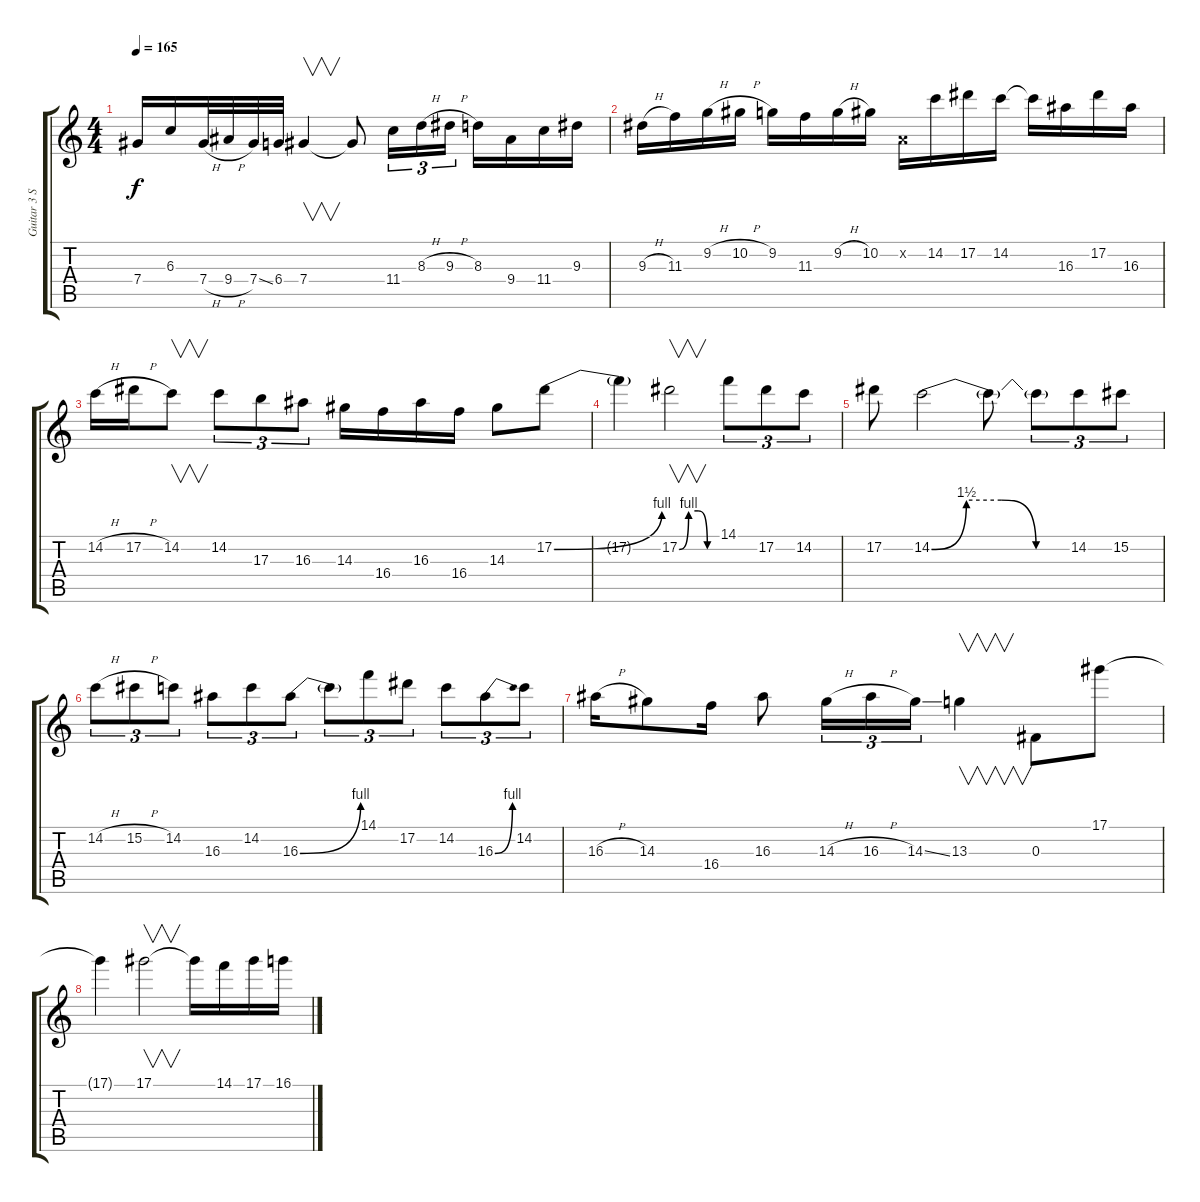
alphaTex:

\track ("Guitar 3 Solo" "Guitar 3 S") {instrument distortionguitar}
\staff {score tabs}
\tuning (Eb4 Bb3 Gb3 Db3 Ab2 Eb2) {hide}
\ts (4 4)
\tempo 165
\clef g2
\ks c
7.4.16{dy f} 6.3.16 7.4{h}.32 9.4{h}.32 7.4{ss}.32 6.4.32 7.4.4{v} 7.4{t}.8 11.4.16{tu (3 2)} 8.3{h}.16{tu (3 2)} 9.3{h}.16{tu (3 2)} 8.3.16 9.4.16 11.4.16 9.3.16 |
9.3{h}.16 11.3.16 9.2{h}.16 10.2{h}.16 9.2.16 11.3.16 9.2{h}.16 10.2.16 -1.2{x}.16 14.2.16 17.2.16 14.2.16 14.2{t}.16 16.3.16 17.2.16 16.3.16 |
14.2{h}.16 17.2{h}.16 14.2.8{v} 14.2.8{tu (3 2)} 17.3.8{tu (3 2)} 16.3.8{tu (3 2)} 14.3.16 16.4.16 16.3.16 16.4.16 14.3.8 17.2{be (bend 0 0 60 4)}.8 |
17.2{t}.4 17.2{be (custom 0 0 15 4 30 4 45 0 60 0)}.2{v} 14.1.8{tu (3 2)} 17.2.8{tu (3 2)} 14.2.8{tu (3 2)} |
17.2.8 14.2{be (custom 0 0 15 6 30 6 45 0 60 0)}.2 14.2{t}.8 14.2{t}.8{tu (3 2)} 14.2.8{tu (3 2)} 15.2.8{tu (3 2)} |
14.2{h}.8{tu (3 2)} 15.2{h}.8{tu (3 2)} 14.2.8{tu (3 2)} 16.3.8{tu (3 2)} 14.2.8{tu (3 2)} 16.3{be (bend 0 0 60 4)}.8{tu (3 2)} 16.3{t}.8{tu (3 2)} 14.1.8{tu (3 2)} 17.2.8{tu (3 2)} 14.2.8{tu (3 2)} 16.3{be (bend 0 0 60 4)}.8{tu (3 2)} 14.2.8{tu (3 2)} |
16.3{h}.16 14.3.8 16.4.16 16.3.8 14.3{h}.16{tu (3 2)} 16.3{h}.16{tu (3 2)} 14.3{ss}.16{tu (3 2)} 13.3.4{v} 0.3.8 17.1.8 |
17.1{t}.4 17.1.2{v} 17.1{t}.16 14.1.16 17.1.16 16.1.16
